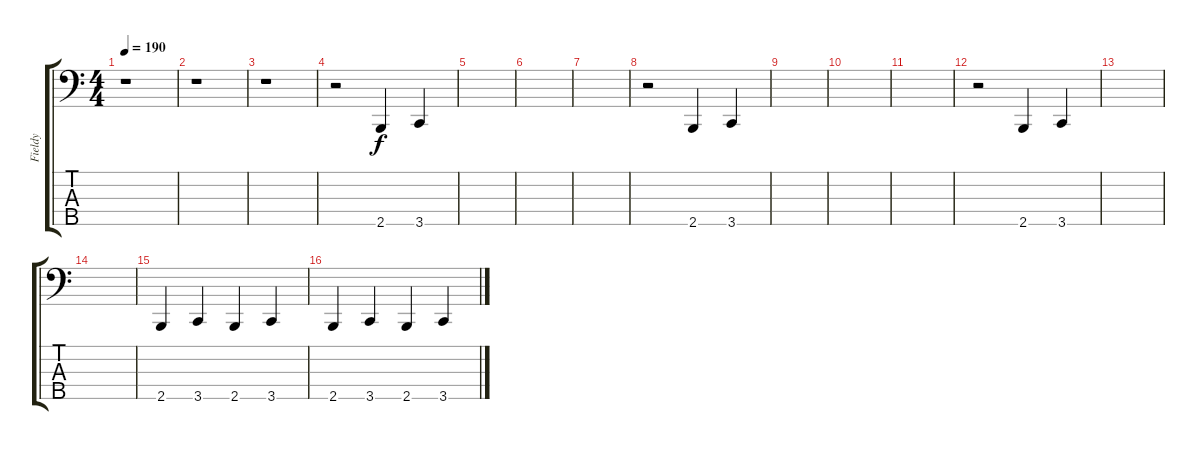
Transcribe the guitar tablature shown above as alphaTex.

\track ("Fieldy" "Fieldy") {instrument slapbass1}
\staff {score tabs}
\tuning (F2 C2 G1 D1 A0) {hide}
\ts (4 4)
\tempo 190
\clef f4
\ks c
r.1{dy f} |
r.1 |
r.1 |
r.2 2.5.4 3.5.4 |
|
|
|
r.2 2.5.4 3.5.4 |
|
|
|
r.2 2.5.4 3.5.4 |
|
|
2.5.4 3.5.4 2.5.4 3.5.4 |
2.5.4 3.5.4 2.5.4 3.5.4
